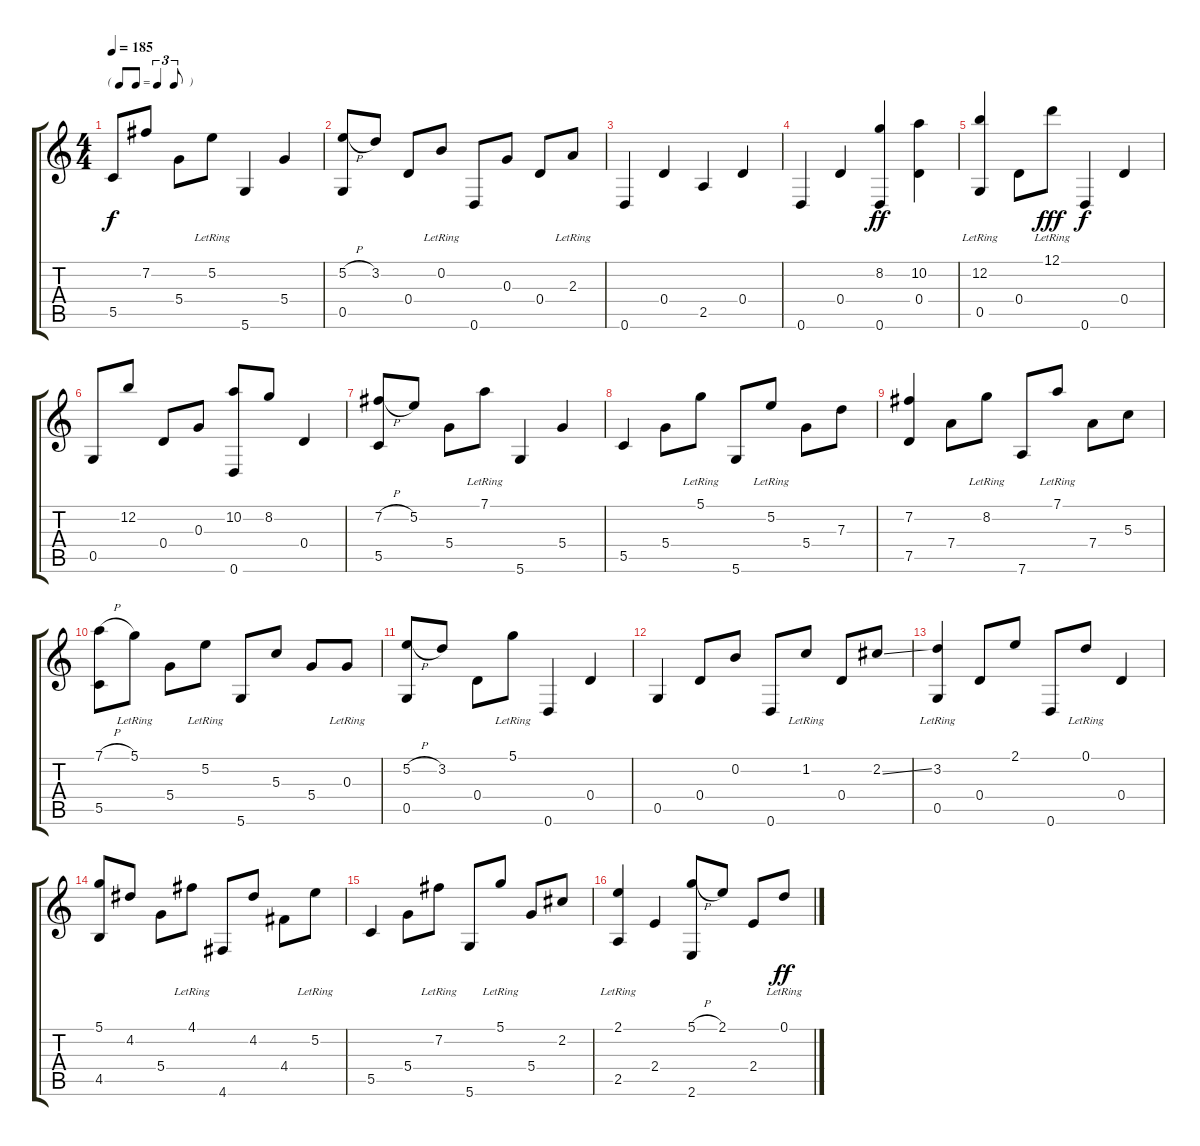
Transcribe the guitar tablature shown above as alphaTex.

\track "" {instrument acousticguitarsteel}
\staff {score tabs}
\tuning (D4 B3 G3 D3 G2 D2) {hide}
\ts (4 4)
\tf triplet8th
\tempo 185
\clef g2
\ks c
5.5.8{dy f} 7.2.8 5.4.8 5.2{lr}.8 5.6.4 5.4.4 |
(5.2{h} 0.5).8 3.2.8 0.4.8 0.2{lr}.8 0.6.8 0.3.8 0.4.8 2.3{lr}.8 |
0.6.4 0.4.4 2.5.4 0.4.4 |
0.6.4 0.4.4 (8.2 0.6).4{dy ff} (10.2 0.4).4 |
(12.2{lr} 0.5).4 0.4.8 12.1{lr}.8{dy fff} 0.6.4{dy f} 0.4.4 |
0.5.8 12.2.8 0.4.8 0.3.8 (10.2 0.6).8 8.2.8 0.4.4 |
(7.2{h} 5.5).8 5.2.8 5.4.8 7.1{lr}.8 5.6.4 5.4.4 |
5.5.4 5.4.8 5.1{lr}.8 5.6.8 5.2{lr}.8 5.4.8 7.3.8 |
(7.2 7.5).4 7.4.8 8.2{lr}.8 7.6.8 7.1{lr}.8 7.4.8 5.3.8 |
(7.1{h} 5.5).8 5.1{lr}.8 5.4.8 5.2{lr}.8 5.6.8 5.3.8 5.4.8 0.3{lr}.8 |
(5.2{h} 0.5).8 3.2.8 0.4.8 5.1{lr}.8 0.6.4 0.4.4 |
0.5.4 0.4.8 0.2.8 0.6.8 1.2{lr}.8 0.4.8 2.2{ss}.8 |
(3.2{lr} 0.5).4 0.4.8 2.1.8 0.6.8 0.1{lr}.8 0.4.4 |
(5.1 4.5).8 4.2.8 5.4.8 4.1{lr}.8 4.6.8 4.2.8 4.4.8 5.2{lr}.8 |
5.5.4 5.4.8 7.2{lr}.8 5.6.8 5.1{lr}.8 5.4.8 2.2.8 |
(2.1{lr} 2.5).4 2.4.4 (5.1{h} 2.6).8 2.1.8 2.4.8 0.1{lr}.8{dy ff}
